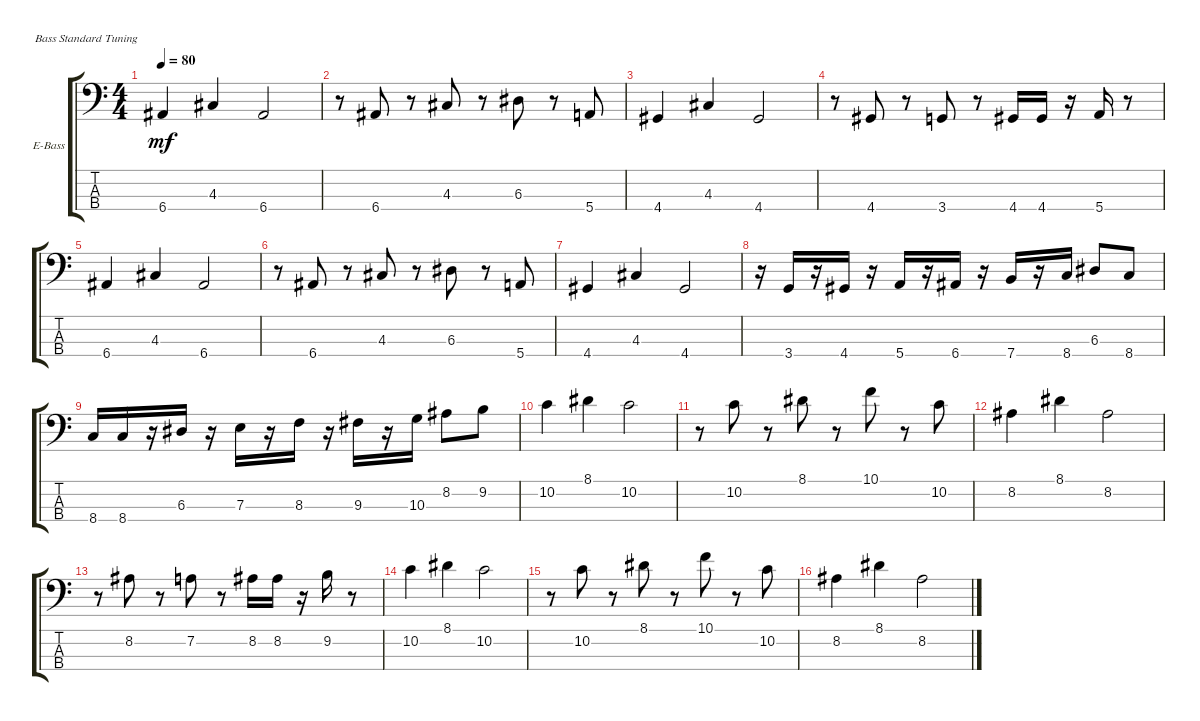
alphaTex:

\defaultSystemsLayout 4
\bracketExtendMode groupsimilarinstruments
\firstSystemTrackNameOrientation horizontal
\otherSystemsTrackNameOrientation horizontal
\track ("Electric Bass" "E-Bass") {instrument electricbassfinger}
\staff {score tabs}
\tuning (G2 D2 A1 E1)
\ts (4 4)
\tempo 80
\clef f4
\ks c
6.4.4{dy mf instrument electricbassfinger} 4.3.4 6.4.2 |
r.8 6.4.8 r.8 4.3.8 r.8 6.3.8 r.8 5.4.8 |
4.4.4 4.3.4 4.4.2 |
r.8 4.4.8 r.8 3.4.8 r.8 4.4.16 4.4.16 r.16 5.4.16 r.8 |
6.4.4 4.3.4 6.4.2 |
r.8 6.4.8 r.8 4.3.8 r.8 6.3.8 r.8 5.4.8 |
4.4.4 4.3.4 4.4.2 |
r.16 3.4.16 r.16 4.4.16 r.16 5.4.16 r.16 6.4.16 r.16 7.4.16 r.16 8.4.16 6.3.8 8.4.8 |
8.4.16 8.4.16 r.16 6.3.16 r.16 7.3.16 r.16 8.3.16 r.16 9.3.16 r.16 10.3.16 8.2.8 9.2.8 |
10.2.4 8.1.4 10.2.2 |
r.8 10.2.8 r.8 8.1.8 r.8 10.1.8 r.8 10.2.8 |
8.2.4 8.1.4 8.2.2 |
r.8 8.2.8 r.8 7.2.8 r.8 8.2.16 8.2.16 r.16 9.2.16 r.8 |
10.2.4 8.1.4 10.2.2 |
r.8 10.2.8 r.8 8.1.8 r.8 10.1.8 r.8 10.2.8 |
8.2.4 8.1.4 8.2.2
